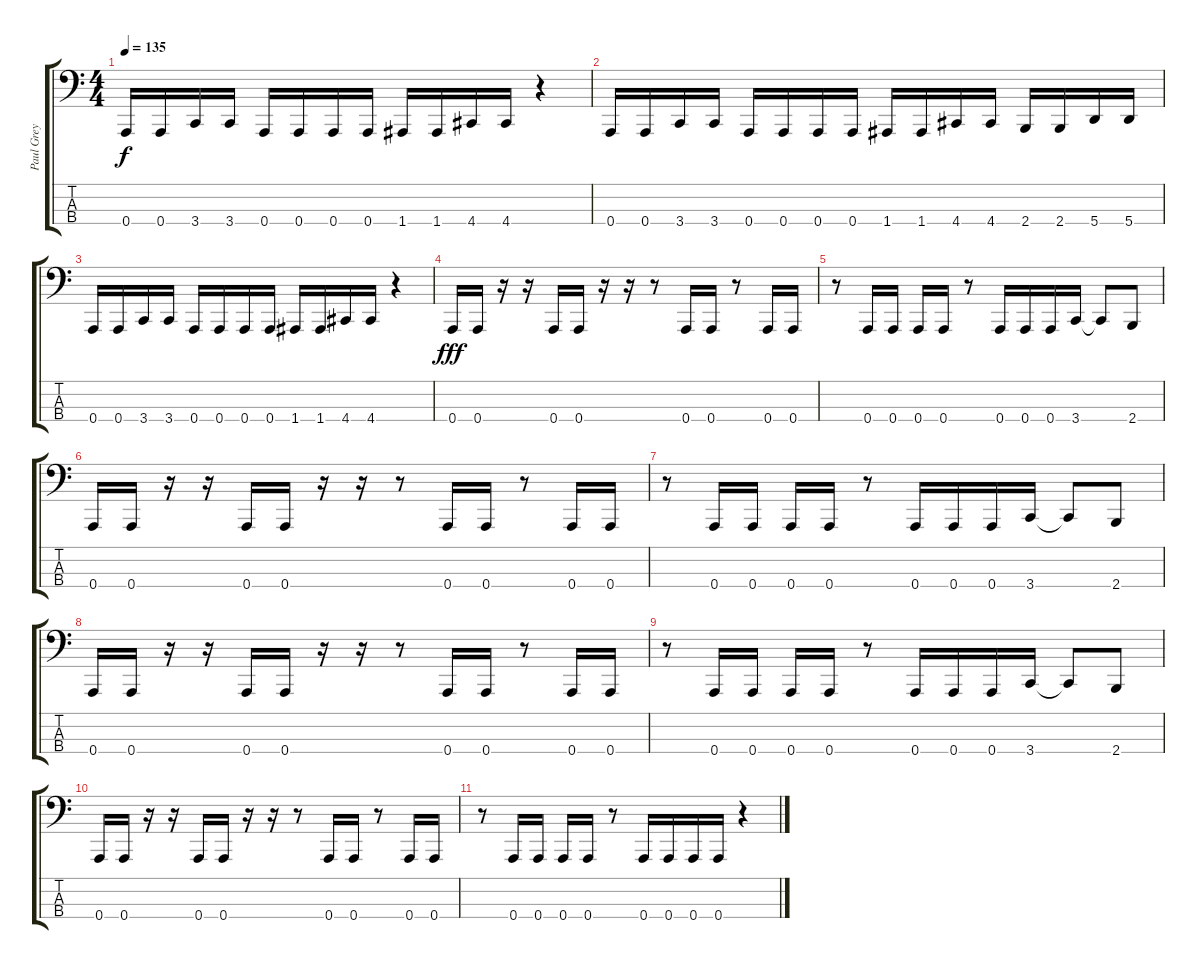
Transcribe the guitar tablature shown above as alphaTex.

\track ("Paul Grey" "Paul Grey") {instrument electricbasspick}
\staff {score tabs}
\tuning (D2 A1 E1 A0) {hide}
\ts (4 4)
\tempo 135
\clef f4
\ks c
0.4.16{dy f} 0.4.16 3.4.16 3.4.16 0.4.16 0.4.16 0.4.16 0.4.16 1.4.16 1.4.16 4.4.16 4.4.16 r.4 |
0.4.16 0.4.16 3.4.16 3.4.16 0.4.16 0.4.16 0.4.16 0.4.16 1.4.16 1.4.16 4.4.16 4.4.16 2.4.16 2.4.16 5.4.16 5.4.16 |
0.4.16 0.4.16 3.4.16 3.4.16 0.4.16 0.4.16 0.4.16 0.4.16 1.4.16 1.4.16 4.4.16 4.4.16 r.4 |
0.4.16{dy fff} 0.4.16 r.16 r.16 0.4.16 0.4.16 r.16 r.16 r.8 0.4.16 0.4.16 r.8 0.4.16 0.4.16 |
r.8 0.4.16 0.4.16 0.4.16 0.4.16 r.8 0.4.16 0.4.16 0.4.16 3.4.16 3.4{t}.8 2.4.8 |
0.4.16 0.4.16 r.16 r.16 0.4.16 0.4.16 r.16 r.16 r.8 0.4.16 0.4.16 r.8 0.4.16 0.4.16 |
r.8 0.4.16 0.4.16 0.4.16 0.4.16 r.8 0.4.16 0.4.16 0.4.16 3.4.16 3.4{t}.8 2.4.8 |
0.4.16 0.4.16 r.16 r.16 0.4.16 0.4.16 r.16 r.16 r.8 0.4.16 0.4.16 r.8 0.4.16 0.4.16 |
r.8 0.4.16 0.4.16 0.4.16 0.4.16 r.8 0.4.16 0.4.16 0.4.16 3.4.16 3.4{t}.8 2.4.8 |
0.4.16 0.4.16 r.16 r.16 0.4.16 0.4.16 r.16 r.16 r.8 0.4.16 0.4.16 r.8 0.4.16 0.4.16 |
r.8 0.4.16 0.4.16 0.4.16 0.4.16 r.8 0.4.16 0.4.16 0.4.16 0.4.16 r.4
